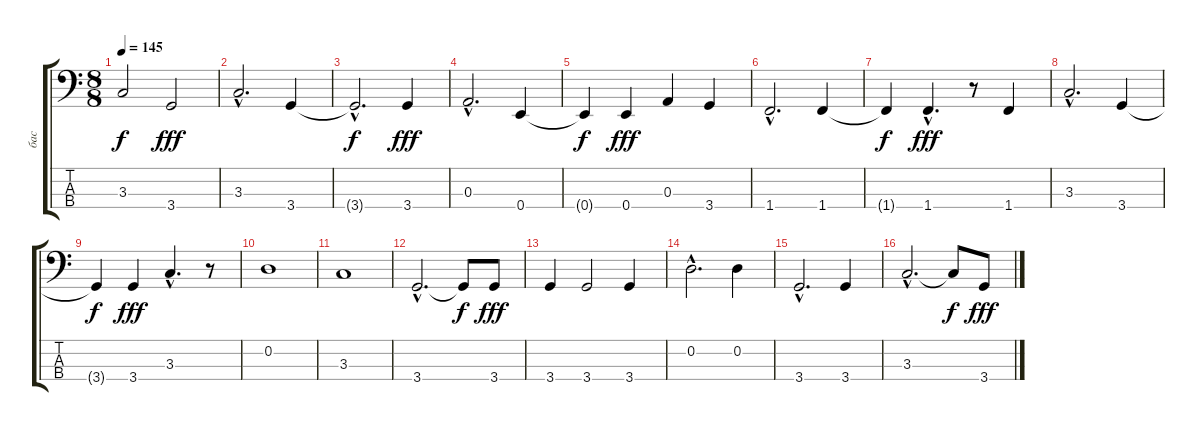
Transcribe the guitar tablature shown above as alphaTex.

\track ("бас" "бас") {instrument fretlessbass}
\staff {score tabs}
\tuning (G2 D2 A1 E1) {hide}
\ts (8 8)
\tempo 145
\clef f4
\ks c
3.3{t}.2{dy f} 3.4.2{dy fff} |
3.3{hac}.2{d} 3.4.4 |
3.4{hac t}.2{d dy f} 3.4.4{dy fff} |
0.3{hac}.2{d} 0.4.4 |
0.4{t}.4{dy f} 0.4.4{dy fff} 0.3.4 3.4.4 |
1.4{hac}.2{d} 1.4.4 |
1.4{t}.4{dy f} 1.4{hac}.4{d dy fff} r.8 1.4.4 |
3.3{hac}.2{d} 3.4.4 |
3.4{t}.4{dy f} 3.4.4{dy fff} 3.3{hac}.4{d} r.8 |
0.2.1 |
3.3.1 |
3.4{hac}.2{d} 3.4{t}.8{dy f} 3.4.8{dy fff} |
3.4.4 3.4.2 3.4.4 |
0.2{hac}.2{d} 0.2.4 |
3.4{hac}.2{d} 3.4.4 |
3.3{hac}.2{d} 3.3{t}.8{dy f} 3.4.8{dy fff}
